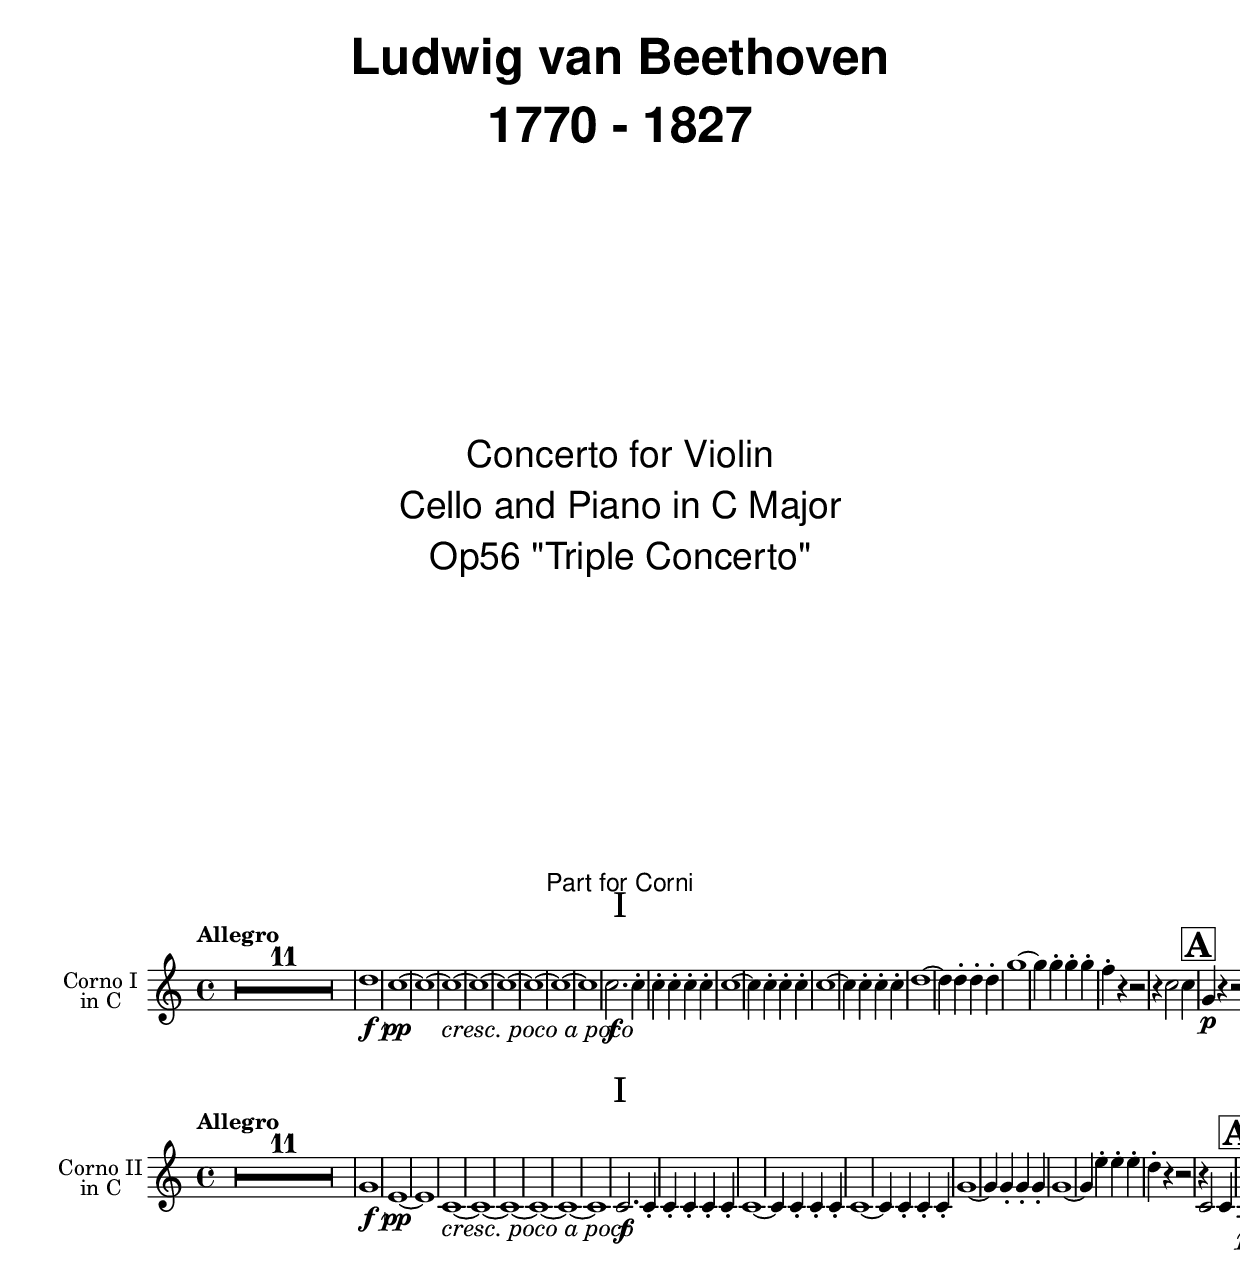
%###############################################################################
%#                                 H E A D E R                                 #
%###############################################################################
%
%  Composer           : Ludwig van Beethoven(1770 - 1827)
%  work               : Concerto for Violin Cello and Piano in C Major Op56
%                       "Triple Concerto"
%  Source             : Breitkopf und Härtel, n.d.[1862]. Plate B.70.
%  Type of score      : Score for Corni
%  Typesetter         : Sébastien MANEN
%  date of initiation : Monday 04 May 2020, 21:05
%
%###############################################################################
%#                          I N C L U D E   F I L E S                          #
%###############################################################################
\include "./00-Common/TripleConcerto_Header.ily"
\include "./00-Common/TripleConcerto_PaperParts.ily"
%  work        : Concerto for Violin Cello and Piano in C Major Op56 "Triple
%                Concerto"
%  typesetter  : Sébastien MANEN
%  date        : Monday 04 May 2020, 21:05
%###############################################################################
%#                 T I M E   A N D   T E M P O   S E C T I O N                 #
%###############################################################################
timeMvtI = {
	\time 4/4
	\tempo "Allegro"
}
timeMvtII = {
	\time 3/8
	\tempo "Largo"
}
timeMvtIII = {
	\time 3/4
	\tempo "Rondo alla Polacca."
}

%  work        : Concerto for Violin Cello and Piano in C Major Op56 "Triple
%                Concerto"
%  typesetter  : Sébastien MANEN
%  date        : Monday 04 May 2020, 21:05
generalOptions = {
	\version "2.20.0"
	\set Score.alternativeNumberingStyle = #'numbers
	\set Score.doubleRepeatType = #":|.|:"
	\set Score.markFormatter = #format-mark-box-alphabet
	\override Score.RehearsalMark #'font-size = #4
	\compressFullBarRests
}
partOptions = {
	\override Score.BarNumber #'font-size = #0.1
	\set Score.quotedCueEventTypes = #'(note-event rest-event tie-event
		beam-event tuplet-span-event dynamic-event articulation-event
		dynamic-event slur-event text-script-event trill-span-event
		phrasing-slur-event beam-forbid-event tremolo-event crescendo-event 
		decrescendo-event )
	\set Voice.restNumberThreshold = #0
}
#(set-global-staff-size 19)
\layout {
	#(layout-set-staff-size 19)
	\override TupletBracket #'bracket-visibility = ##f
	\override Hairpin.to-barline = ##f
}
layoutCueVoice = \with {
	fontSize = #-3
	\override Stem.length-fraction = #0.9
	\override TupletBracket #'bracket-visibility = ##f
	%\override Font.font-size = #+5
}

%  work        : Concerto for Violin Cello and Piano in C Major Op56 "Triple
%                Concerto"
%  typesetter  : Sébastien MANEN
%  date        : Monday 04 May 2020, 21:05
%###############################################################################
%#                    V O I C E   N A M E   :   F L A U T O                    #
%###############################################################################
nameFloteMvtI = {
	\set Staff.instrumentName = "Flote"
	\set Staff.shortInstrumentName = "Fl"
	\set Staff.midiInstrument = #"flute"
}
nameFloteMvtIII = {
	\set Staff.instrumentName = "Flote"
	\set Staff.shortInstrumentName = "Fl"
	\set Staff.midiInstrument = #"flute"
}
%###############################################################################
%#                      V O I C E   N A M E   :   O B O I                      #
%###############################################################################
nameOboeIMvtI = {
	\set Staff.instrumentName = "Oboe I"
	\set Staff.shortInstrumentName = "Ob I"
	\set Staff.midiInstrument = #"oboe"
}
nameOboeIMvtIII = {
	\set Staff.instrumentName = "Oboe I"
	\set Staff.shortInstrumentName = "Ob I"
	\set Staff.midiInstrument = #"oboe"
}
nameOboeIIMvtI = {
	\set Staff.instrumentName = "Oboe II"
	\set Staff.shortInstrumentName = "Ob II"
	\set Staff.midiInstrument = #"oboe"
}
nameOboeIIMvtIII = {
	\set Staff.instrumentName = "Oboe II"
	\set Staff.shortInstrumentName = "Ob II"
	\set Staff.midiInstrument = #"oboe"
}
%###############################################################################
%#                V O I C E   N A M E   :   C L A R I N E T T I                #
%###############################################################################
nameClarinetIMvtI = {
	\set Staff.instrumentName = \markup {
		\center-column {
			\lower #1 "Clarinetto I" "in C"
		}
	}
	\set Staff.shortInstrumentName = \markup {
		\center-column {
			\lower #1 "Cl I" "in C"
		}
	}
	\set Staff.midiInstrument = #"clarinet"
}
nameClarinetIMvtII = {
	\set Staff.instrumentName = \markup {
		\center-column {
			\lower #1 "Clarinetto I" "in B"
		}
	}
	\set Staff.shortInstrumentName = \markup {
		\center-column {
			\lower #1 "Cl I" "in B"
		}
	}
	\set Staff.midiInstrument = #"clarinet"
}
nameClarinetIMvtIII = {
	\set Staff.instrumentName = \markup {
		\center-column {
			\lower #1 "Clarinetto I" "in C"
		}
	}
	\set Staff.shortInstrumentName = \markup {
		\center-column {
			\lower #1 "Cl I" "in C"
		}
	}
	\set Staff.midiInstrument = #"clarinet"
}
nameClarinetIIMvtI = {
	\set Staff.instrumentName = \markup {
		\center-column {
			\lower #1 "Clarinetto II" "in C"
		}
	}
	\set Staff.shortInstrumentName = \markup {
		\center-column {
			\lower #1 "Cl II" "in C"
		}
	}
	\set Staff.midiInstrument = #"clarinet"
}
nameClarinetIIMvtII = {
	\set Staff.instrumentName = \markup {
		\center-column {
			\lower #1 "Clarinetto II" "in B"
		}
	}
	\set Staff.shortInstrumentName = \markup {
		\center-column {
			\lower #1 "Cl II" "in B"
		}
	}
	\set Staff.midiInstrument = #"clarinet"
}
nameClarinetIIMvtIII = {
	\set Staff.instrumentName = \markup {
		\center-column {
			\lower #1 "Clarinetto II" "in C"
		}
	}
	\set Staff.shortInstrumentName = \markup {
		\center-column {
			\lower #1 "Cl II" "in C"
		}
	}
	\set Staff.midiInstrument = #"clarinet"
}
%###############################################################################
%#                   V O I C E   N A M E   :   F A G O T T I                   #
%###############################################################################
nameFagottoIMvtI = {
	\set Staff.instrumentName = "Fagotto I"
	\set Staff.shortInstrumentName = "Fag I"
	\set Staff.midiInstrument = #"bassoon"
}
nameFagottoIMvtII = {
	\set Staff.instrumentName = "Fagotto I"
	\set Staff.shortInstrumentName = "Fag I"
	\set Staff.midiInstrument = #"bassoon"
}
nameFagottoIMvtIII = {
	\set Staff.instrumentName = "Fagotto I"
	\set Staff.shortInstrumentName = "Fag I"
	\set Staff.midiInstrument = #"bassoon"
}
nameFagottoIIMvtI = {
	\set Staff.instrumentName = "Fagotto II"
	\set Staff.shortInstrumentName = "Fag II"
	\set Staff.midiInstrument = #"bassoon"
}
nameFagottoIIMvtII = {
	\set Staff.instrumentName = "Fagotto II"
	\set Staff.shortInstrumentName = "Fag II"
	\set Staff.midiInstrument = #"bassoon"
}
nameFagottoIIMvtIII = {
	\set Staff.instrumentName = "Fagotto II"
	\set Staff.shortInstrumentName = "Fag II"
	\set Staff.midiInstrument = #"bassoon"
}
%###############################################################################
%#                     V O I C E   N A M E   :   C O R N I                     #
%###############################################################################
nameCornoIMvtI = {
	\set Staff.instrumentName = \markup {
		\center-column {
			\lower #1 "Corno I" "in C"
		}
	}
	\set Staff.shortInstrumentName = \markup {
		\center-column {
			\lower #1 "Cor I" "in C"
		}
	}
	\set Staff.midiInstrument = #"french horn"
}
nameCornoIMvtII = {
	\set Staff.instrumentName = \markup {
		\center-column {
			\lower #1 "Corno I" "in E"
		}
	}
	\set Staff.shortInstrumentName = \markup {
		\center-column {
			\lower #1 "Cor I" "in E"
		}
	}
	\set Staff.midiInstrument = #"french horn"
}
nameCornoIMvtIII = {
	\set Staff.instrumentName = \markup {
		\center-column {
			\lower #1 "Corno I" "in C"
		}
	}
	\set Staff.shortInstrumentName = \markup {
		\center-column {
			\lower #1 "Cor I" "in C"
		}
	}
	\set Staff.midiInstrument = #"french horn"
}
nameCornoIIMvtI = {
	\set Staff.instrumentName = \markup {
		\center-column {
			\lower #1 "Corno II" "in C"
		}
	}
	\set Staff.shortInstrumentName = \markup {
		\center-column {
			\lower #1 "Cor II" "in C"
		}
	}
	\set Staff.midiInstrument = #"french horn"
}
nameCornoIIMvtII = {
	\set Staff.instrumentName = \markup {
		\center-column {
			\lower #1 "Corno II" "in E"
		}
	}
	\set Staff.shortInstrumentName = \markup {
		\center-column {
			\lower #1 "Cor II" "in E"
		}
	}
	\set Staff.midiInstrument = #"french horn"
}
nameCornoIIMvtIII = {
	\set Staff.instrumentName = \markup {
		\center-column {
			\lower #1 "Corno II" "in C"
		}
	}
	\set Staff.shortInstrumentName = \markup {
		\center-column {
			\lower #1 "Cor II" "in C"
		}
	}
	\set Staff.midiInstrument = #"french horn"
}
%###############################################################################
%#                    V O I C E   N A M E   :   T R O M B E                    #
%###############################################################################
nameTrombeIMvtI = {
	\set Staff.instrumentName = \markup {
		\center-column {
			\lower #1 "Trombe I" "in C"
		}
	}
	\set Staff.shortInstrumentName = \markup {
		\center-column {
			\lower #1 "Trb I" "in C"
		}
	}
	\set Staff.midiInstrument = #"trumpet"
}
nameTrombeIMvtIII = {
	\set Staff.instrumentName = \markup {
		\center-column {
			\lower #1 "Trombe I" "in C"
		}
	}
	\set Staff.shortInstrumentName = \markup {
		\center-column {
			\lower #1 "Trb I" "in C"
		}
	}
	\set Staff.midiInstrument = #"trumpet"
}
nameTrombeIIMvtI = {
	\set Staff.instrumentName = \markup {
		\center-column {
			\lower #1 "Trombe II" "in C"
		}
	}
	\set Staff.shortInstrumentName = \markup {
		\center-column {
			\lower #1 "Trb II" "in C"
		}
	}
	\set Staff.midiInstrument = #"trumpet"
}
nameTrombeIIMvtIII = {
	\set Staff.instrumentName = \markup {
		\center-column {
			\lower #1 "Trombe II" "in C"
		}
	}
	\set Staff.shortInstrumentName = \markup {
		\center-column {
			\lower #1 "Trb II" "in C"
		}
	}
	\set Staff.midiInstrument = #"trumpet"
}
%###############################################################################
%#                   V O I C E   N A M E   :   T I M P A N I                   #
%###############################################################################
nameTimpaniMvtI = {
	\set Staff.instrumentName = \markup {
		\center-column {
			\lower #1 "Timpani" "in C G"
		}
	}
	\set Staff.shortInstrumentName = "Timp."
	\set Staff.midiInstrument = #"timpani"
}
nameTimpaniMvtIII = {
	\set Staff.instrumentName = \markup {
		\center-column {
			\lower #1 "Timpani" "in C G"
		}
	}
	\set Staff.shortInstrumentName = "Timp."
	\set Staff.midiInstrument = #"timpani"
}
%###############################################################################
%#                   V O I C E   N A M E   :   S O L O V L N                   #
%###############################################################################
nameSoloViolinMvtI = {
	\set Staff.instrumentName = "Solo Violin"
	\set Staff.shortInstrumentName = \markup {
		\center-column {
			\lower #1 "Solo-" "Vln"
		}
	}
	\set Staff.midiInstrument = #"violin"
}
nameSoloViolinMvtII = {
	\set Staff.instrumentName = "Solo Violin"
	\set Staff.shortInstrumentName = \markup {
		\center-column {
			\lower #1 "Solo-" "Vln"
		}
	}
	\set Staff.midiInstrument = #"violin"
}
nameSoloViolinMvtIII = {
	\set Staff.instrumentName = "Solo Violin"
	\set Staff.shortInstrumentName = \markup {
		\center-column {
			\lower #1 "Solo-" "Vln"
		}
	}
	\set Staff.midiInstrument = #"violin"
}
%###############################################################################
%#                   V O I C E   N A M E   :   S O L O V L C                   #
%###############################################################################
nameSoloCelloMvtI = {
	\set Staff.instrumentName = \markup {
		\center-column {
			\lower #1 "Solo" "Violoncello"
		}
	}
	\set Staff.shortInstrumentName = \markup {
		\center-column {
			\lower #1 "Solo-" "Vlc"
		}
	}
	\set Staff.midiInstrument = #"cello"
}
nameSoloCelloMvtII = {
	\set Staff.instrumentName = \markup {
		\center-column {
			\lower #1 "Solo" "Violoncello"
		}
	}
	\set Staff.shortInstrumentName = \markup {
		\center-column {
			\lower #1 "Solo-" "Vlc"
		}
	}
	\set Staff.midiInstrument = #"cello"
}
nameSoloCelloMvtIII = {
	\set Staff.instrumentName = \markup {
		\center-column {
			\lower #1 "Solo" "Violoncello"
		}
	}
	\set Staff.shortInstrumentName = \markup {
		\center-column {
			\lower #1 "Solo-" "Vlc"
		}
	}
	\set Staff.midiInstrument = #"cello"
}
%###############################################################################
%#                     V O I C E   N A M E   :   P I A N O                     #
%###############################################################################
namePianoUpMvtI = {
	\set Staff.instrumentName = ""
	\set Staff.shortInstrumentName = ""
	\set Staff.midiInstrument = #"piano"
}
namePianoUpMvtII = {
	\set Staff.instrumentName = ""
	\set Staff.shortInstrumentName = ""
	\set Staff.midiInstrument = #"piano"
}
namePianoUpMvtIII = {
	\set Staff.instrumentName = ""
	\set Staff.shortInstrumentName = ""
	\set Staff.midiInstrument = #"piano"
}
namePianoDownMvtI = {
	\set Staff.instrumentName = ""
	\set Staff.shortInstrumentName = ""
	\set Staff.midiInstrument = #"piano"
}
namePianoDownMvtII = {
	\set Staff.instrumentName = ""
	\set Staff.shortInstrumentName = ""
	\set Staff.midiInstrument = #"piano"
}
namePianoDownMvtIII = {
	\set Staff.instrumentName = ""
	\set Staff.shortInstrumentName = ""
	\set Staff.midiInstrument = #"piano"
}
%###############################################################################
%#                   V O I C E   N A M E   :   V I O L I N I                   #
%###############################################################################
nameViolinIMvtI = {
	\set Staff.instrumentName = "Violino I"
	\set Staff.shortInstrumentName = "Vln I"
	\set Staff.midiInstrument = #"violin"
}
nameViolinIMvtII = {
	\set Staff.instrumentName = "Violino I"
	\set Staff.shortInstrumentName = "Vln I"
	\set Staff.midiInstrument = #"violin"
}
nameViolinIMvtIII = {
	\set Staff.instrumentName = "Violino I"
	\set Staff.shortInstrumentName = "Vln I"
	\set Staff.midiInstrument = #"violin"
}
%###############################################################################
%#                  V O I C E   N A M E   :   V I O L I N I I                  #
%###############################################################################
nameViolinIIMvtI = {
	\set Staff.instrumentName = "Violino II"
	\set Staff.shortInstrumentName = "Vln II"
	\set Staff.midiInstrument = #"violin"
}
nameViolinIIMvtII = {
	\set Staff.instrumentName = "Violino II"
	\set Staff.shortInstrumentName = "Vln II"
	\set Staff.midiInstrument = #"violin"
}
nameViolinIIMvtIII = {
	\set Staff.instrumentName = "Violino II"
	\set Staff.shortInstrumentName = "Vln II"
	\set Staff.midiInstrument = #"violin"
}
%###############################################################################
%#                  V O I C E   N A M E   :   B R A T S C H E                  #
%###############################################################################
nameViolaMvtI = {
	\set Staff.instrumentName = "Viola"
	\set Staff.shortInstrumentName = "Vla"
	\set Staff.midiInstrument = #"viola"
}
nameViolaMvtII = {
	\set Staff.instrumentName = "Viola"
	\set Staff.shortInstrumentName = "Vla"
	\set Staff.midiInstrument = #"viola"
}
nameViolaMvtIII = {
	\set Staff.instrumentName = "Viola"
	\set Staff.shortInstrumentName = "Vla"
	\set Staff.midiInstrument = #"viola"
}
%###############################################################################
%#                     V O I C E   N A M E   :   B A S S I                     #
%###############################################################################
nameVioloncellMvtI = {
	\set Staff.instrumentName = "Cello"
	\set Staff.shortInstrumentName = "Vcl"
	\set Staff.midiInstrument = #"cello"
}
nameVioloncellMvtII = {
	\set Staff.instrumentName = "Cello"
	\set Staff.shortInstrumentName = "Vcl"
	\set Staff.midiInstrument = #"cello"
}
nameVioloncellMvtIII = {
	\set Staff.instrumentName = "Cello"
	\set Staff.shortInstrumentName = "Vcl"
	\set Staff.midiInstrument = #"cello"
}
nameBassoMvtI = {
	\set Staff.instrumentName = "Basso"
	\set Staff.shortInstrumentName = "Kb"
	\set Staff.midiInstrument = #"contrabass"
}
nameBassoMvtII = {
	\set Staff.instrumentName = "Basso"
	\set Staff.shortInstrumentName = "Kb"
	\set Staff.midiInstrument = #"contrabass"
}
nameBassoMvtIII = {
	\set Staff.instrumentName = "Basso"
	\set Staff.shortInstrumentName = "Kb"
	\set Staff.midiInstrument = #"contrabass"
}

%  work        : Concerto for Violin Cello and Piano in C Major Op56 "Triple
%                Concerto"
%  typesetter  : Sébastien MANEN
%  date        : Monday 04 May 2020, 21:05
%###############################################################################
%#                      S H O R T C U T S   S E C T I O N                      #
%###############################################################################

piuallegro=^\markup {Più Allegro}
crescmarkup=^\markup {\italic cresc.}
semprep = \markup { \italic sempre \dynamic p}
semprepp = \markup { \italic sempre \dynamic pp}
pcresc = \markup { \dynamic p \italic cresc.}
dimmarkup=^\markup {\italic dim.}
fcresc = \markup { \dynamic f \italic cresc.}
dolce=^\markup {\italic {dolce}}
sempreppD = #(make-dynamic-script (markup #:normal-text #:italic "sempre" #:dynamic "pp"))
semprestaccato=^\markup {\italic {sempre staccato}}
cantabile=^\markup {\italic cantabile}
pdim = \markup { \dynamic p \italic dim.}
fmarcato = \markup { \dynamic f \italic marcato}
sharp =^\markup {\tiny \sharp} 
espressivo=^\markup {\italic {espressivo}}
plegato=^\markup {\dynamic p \italic {legato}}
piuf=^\markup {\italic {più} \dynamic f}
decresc=^\markup {\italic decresc.}
dimin=^\markup {\italic dimin.}
legato=^\markup {\italic legato}
flat=^\markup { \tiny \flat}
pdolce = \markup { \dynamic p \italic dolce}
sempreff = \markup {\italic sempre \dynamic ff }


crescText = #(define-music-function
	(cresctext)
	(markup?)
	#{
		\once \set crescendoText = \markup {\italic { #cresctext } }
		\once \set crescendoSpanner = #'text
	#}
)
dimText = #(define-music-function
	(cresctext)
	(markup?)
	#{
		\once \set decrescendoText = \markup {\italic { #cresctext } }
		\once \set decrescendoSpanner = #'text
	#}
)

%arco=^\markup {\italic arco}
%benmarc=^\markup {\italic {ben marc.}}
%benmarccresc = ^\markup {\italic {ben marc. cresc.}}
%crescmolto=^\markup {\italic {cresc. molto}}
%div=^\markup {div.}
%espress=^\markup {\italic {espress.}}
%espr=^\markup {\italic {espr.}}
%express=^\markup {\italic {express.}}
%ffsempre = \markup {\dynamic ff \italic sempre}
%flat=^\markup { \tiny \flat}
%gp = ^\markup {G.P.}
%intempo=^\markup {\italic {in tempo}}
%legg=^\markup {\italic legg.}
%marc = ^\markup {\italic marc.}
%marcecrescmolto=^\markup {\italic {marc. e cresc. molto}}
%moltocrescmark=^\markup {\italic {molto cresc.}}
%moltoleggieroedolce=^\markup { \italic {molto leggiero e dolce}}
%pizz=^\markup {\italic pizz.}
%pocorit=^\markup {\italic {poco rit.}}
%solo=^\markup {Solo}
%tutti=^\markup {Tutti}
%one=^\markup {\tiny \number 1}
%two=^\markup {\tiny \number 2}
%three=^\markup {\tiny \number 3}
%four=^\markup {\tiny \number 4}
%five=^\markup {\tiny \number 5}
%six=^\markup {\tiny \number 6}
%seven=^\markup {\tiny \number 7}
%eight=^\markup {\tiny \number 8}
%nine=^\markup {\tiny \number 9}
%ten=^\markup {\tiny \number 10}
%eleven=^\markup {\tiny \number 11}
%atempo=^\markup {\italic {a tempo}}


%esprM = ^\markup {\musicglyph #"scripts.espr"}
%pespr = ^\markup {\dynamic p \musicglyph #"scripts.espr"}
%ppespr = ^\markup {\dynamic pp \musicglyph #"scripts.espr"}


%fdim = \markup {\dynamic f \italic dim.}
%fespress = \markup {\dynamic f \italic espress.}
%moltop = ^\markup {\italic molto \dynamic p}
%pdolcesempre = \markup { \dynamic p \italic {dolce sempre}}
%pf = \markup { \concat { \dynamic p \dynamic f } }
%pocof = \markup { \italic poco \dynamic f}
%pocofmadolce = \markup { \italic poco \dynamic f \italic {ma dolce}}
%ppdim = \markup { \dynamic pp \italic dim.}
%psempre = \markup {\dynamic p \italic sempre }
%fbenmarc = \markup { \dynamic f \italic {ben marc.}}
%fespr = \markup { \dynamic f \italic espr.}
%ffmarc = \markup { \dynamic ff \italic {marc.}}
%fmarc = \markup { \dynamic f \italic marc.}
%fsemprepiu = \markup { \dynamic f \italic {sempre più}}
%mfcresc = \markup { \dynamic mf \italic cresc.}
%mfdim = \markup {\dynamic mf \italic dim.}
%pcresc = \markup { \dynamic p \italic cresc.}
%pcrescmolto = \markup { \dynamic p \italic {cresc. molto}}
%pdim = \markup { \dynamic p \italic dim.}
%pdolce = \markup { \dynamic p \italic dolce}
%piuf=^\markup {\italic {più} \dynamic f}
%piup=^\markup {\italic {più} \dynamic p}
%plegg = \markup { \dynamic p \italic legg.}
%pmamarc = \markup { \dynamic p \italic {ma marc.}}
%pmarc = \markup { \dynamic p \italic marc.}
%pmarccresc = \markup { \dynamic p \italic { marc. cresc.}}
%sempref = \markup { \italic sempre \dynamic f}
%ppdolce = \markup { \dynamic pp \italic dolce }
%unis=^\markup {unis.}
%ppsempre = \markup { \dynamic pp \italic {sempre}}

%crescD = #(make-dynamic-script (markup #:normal-text #:italic "cresc."))
%dimD = #(make-dynamic-script (markup #:normal-text #:italic "dim."))
%fbenmarcD = #(make-dynamic-script (markup #:dynamic "f" #:normal-text #:italic "ben marc."))
%fesprD = #(make-dynamic-script (markup #:dynamic "f" #:normal-text #:italic "espr."))
%ffmarcD = #(make-dynamic-script (markup #:dynamic "ff" #:normal-text #:italic "marc."))
%fmarcD = #(make-dynamic-script (markup #:dynamic "f" #:normal-text #:italic "marc."))
%fdimD = #(make-dynamic-script (markup #:dynamic "f" #:normal-text #:italic "dim."))
%fsemprepiuD = #(make-dynamic-script (markup #:dynamic "f" #:normal-text #:italic "sempre più"))
%mfcrescD = #(make-dynamic-script (markup #:dynamic "mf" #:normal-text #:italic "cresc."))
%mfdimD = #(make-dynamic-script (markup #:dynamic "mf" #:normal-text #:italic "dim."))
%pcrescD = #(make-dynamic-script (markup #:dynamic "p" #:normal-text #:italic "cresc."))
%pcrescmoltoD = #(make-dynamic-script (markup #:dynamic "p" #:normal-text #:italic "cresc. molto"))
%pdimD = #(make-dynamic-script (markup #:dynamic "p" #:normal-text #:italic "dim."))
%ppdimD = #(make-dynamic-script (markup #:dynamic "pp" #:normal-text #:italic "dim."))
%pdolceD = #(make-dynamic-script (markup #:dynamic "p" #:normal-text #:italic "dolce"))
%piufD = #(make-dynamic-script (markup #:normal-text #:italic "più" #:dynamic "f"))
%piupD = #(make-dynamic-script (markup #:normal-text #:italic "più" #:dynamic "p"))
%pleggD = #(make-dynamic-script (markup #:dynamic "p" #:normal-text #:italic "legg."))
%pmamarcD = #(make-dynamic-script (markup #:dynamic "p" #:normal-text #:italic "ma marc."))
%pmarcD = #(make-dynamic-script (markup #:dynamic "p" #:normal-text #:italic "marc."))
%semprefD = #(make-dynamic-script (markup #:normal-text #:italic "sempre" #:dynamic "f"))
%pocofD = #(make-dynamic-script (markup #:normal-text #:italic "poco" #:dynamic "f"))
%ppsempreD = #(make-dynamic-script (markup #:dynamic "pp" #:normal-text #:italic "sempre"))

%fpp = #(make-dynamic-script "fpp")
%rf = #(make-dynamic-script "rf")
%pfD = #(make-dynamic-script "pf")


%  work        : Concerto for Violin Cello and Piano in C Major Op56 "Triple
%                Concerto"
%  typesetter  : Sébastien MANEN
%  date        : Monday 04 May 2020, 21:05
%###############################################################################
%#                      P A R T   S C O R E   F O R M A T                      #
%###############################################################################
formatCornoIMvtI = {
	\override Score.NonMusicalPaperColumn.line-break-permission = ##f
	\override Score.NonMusicalPaperColumn.page-break-permission = ##f
}
formatCornoIMvtII = {
	\override Score.NonMusicalPaperColumn.line-break-permission = ##f
	\override Score.NonMusicalPaperColumn.page-break-permission = ##f
}
formatCornoIMvtIII = {
	\override Score.NonMusicalPaperColumn.line-break-permission = ##f
	\override Score.NonMusicalPaperColumn.page-break-permission = ##f
}
formatCornoIIMvtI = {
	\override Score.NonMusicalPaperColumn.line-break-permission = ##f
	\override Score.NonMusicalPaperColumn.page-break-permission = ##f
}
formatCornoIIMvtII = {
	\override Score.NonMusicalPaperColumn.line-break-permission = ##f
	\override Score.NonMusicalPaperColumn.page-break-permission = ##f
}
formatCornoIIMvtIII = {
	\override Score.NonMusicalPaperColumn.line-break-permission = ##f
	\override Score.NonMusicalPaperColumn.page-break-permission = ##f
}

%  work        : Concerto for Violin Cello and Piano in C Major Op56 "Triple
%                Concerto"
%  typesetter  : Sébastien MANEN
%  date        : Monday 04 May 2020, 21:05
%###############################################################################
%#                   C U E   V O I C E   F O R   F L A U T O                   #
%###############################################################################
cueVoiceFloteMvtI = \relative c {
	
}
cueVoiceFloteMvtIII = \relative c {
	
}
%###############################################################################
%#                     C U E   V O I C E   F O R   O B O I                     #
%###############################################################################
cueVoiceOboeIMvtI = \relative c {
	
}
cueVoiceOboeIMvtIII = \relative c {
	
}
cueVoiceOboeIIMvtI = \relative c {
	
}
cueVoiceOboeIIMvtIII = \relative c {
	
}
%###############################################################################
%#               C U E   V O I C E   F O R   C L A R I N E T T I               #
%###############################################################################
cueVoiceClarinetIMvtI = \relative c {
	
}
cueVoiceClarinetIMvtII = \relative c {
	
}
cueVoiceClarinetIMvtIII = \relative c {
	
}
cueVoiceClarinetIIMvtI = \relative c {
	
}
cueVoiceClarinetIIMvtII = \relative c {
	
}
cueVoiceClarinetIIMvtIII = \relative c {
	
}
%###############################################################################
%#                  C U E   V O I C E   F O R   F A G O T T I                  #
%###############################################################################
cueVoiceFagottoIMvtI = \relative c {
	
}
cueVoiceFagottoIMvtII = \relative c {
	
}
cueVoiceFagottoIMvtIII = \relative c {
	
}
cueVoiceFagottoIIMvtI = \relative c {
	
}
cueVoiceFagottoIIMvtII = \relative c {
	
}
cueVoiceFagottoIIMvtIII = \relative c {
	
}
%###############################################################################
%#                    C U E   V O I C E   F O R   C O R N I                    #
%###############################################################################
cueVoiceCornoIMvtI = \relative c {
	
}
cueVoiceCornoIMvtII = \relative c {
	
}
cueVoiceCornoIMvtIII = \relative c {
	
}
cueVoiceCornoIIMvtI = \relative c {
	
}
cueVoiceCornoIIMvtII = \relative c {
	
}
cueVoiceCornoIIMvtIII = \relative c {
	
}
%###############################################################################
%#                   C U E   V O I C E   F O R   T R O M B E                   #
%###############################################################################
cueVoiceTrombeIMvtI = \relative c {
	
}
cueVoiceTrombeIMvtIII = \relative c {
	
}
cueVoiceTrombeIIMvtI = \relative c {
	
}
cueVoiceTrombeIIMvtIII = \relative c {
	
}
%###############################################################################
%#                  C U E   V O I C E   F O R   T I M P A N I                  #
%###############################################################################
cueVoiceTimpaniMvtI = \relative c {
	
}
cueVoiceTimpaniMvtIII = \relative c {
	
}
%###############################################################################
%#                  C U E   V O I C E   F O R   S O L O V L N                  #
%###############################################################################
cueVoiceSoloViolinMvtI = \relative c {
	
}
cueVoiceSoloViolinMvtII = \relative c {
	
}
cueVoiceSoloViolinMvtIII = \relative c {
	
}
%###############################################################################
%#                  C U E   V O I C E   F O R   S O L O V L C                  #
%###############################################################################
cueVoiceSoloCelloMvtI = \relative c {
	
}
cueVoiceSoloCelloMvtII = \relative c {
	
}
cueVoiceSoloCelloMvtIII = \relative c {
	
}
%###############################################################################
%#                    C U E   V O I C E   F O R   P I A N O                    #
%###############################################################################
cueVoicePianoUpMvtI = \relative c {
	
}
cueVoicePianoUpMvtII = \relative c {
	
}
cueVoicePianoUpMvtIII = \relative c {
	
}
cueVoicePianoDownMvtI = \relative c {
	
}
cueVoicePianoDownMvtII = \relative c {
	
}
cueVoicePianoDownMvtIII = \relative c {
	
}
%###############################################################################
%#                  C U E   V O I C E   F O R   V I O L I N I                  #
%###############################################################################
cueVoiceViolinIMvtI = \relative c {
	
}
cueVoiceViolinIMvtII = \relative c {
	
}
cueVoiceViolinIMvtIII = \relative c {
	
}
%###############################################################################
%#                 C U E   V O I C E   F O R   V I O L I N I I                 #
%###############################################################################
cueVoiceViolinIIMvtI = \relative c {
	
}
cueVoiceViolinIIMvtII = \relative c {
	
}
cueVoiceViolinIIMvtIII = \relative c {
	
}
%###############################################################################
%#                 C U E   V O I C E   F O R   B R A T S C H E                 #
%###############################################################################
cueVoiceViolaMvtI = \relative c {
	
}
cueVoiceViolaMvtII = \relative c {
	
}
cueVoiceViolaMvtIII = \relative c {
	
}
%###############################################################################
%#                    C U E   V O I C E   F O R   B A S S I                    #
%###############################################################################
cueVoiceVioloncellMvtI = \relative c {
	
}
cueVoiceVioloncellMvtII = \relative c {
	
}
cueVoiceVioloncellMvtIII = \relative c {
	
}
cueVoiceBassoMvtI = \relative c {
	
}
cueVoiceBassoMvtII = \relative c {
	
}
cueVoiceBassoMvtIII = \relative c {
	
}

%  work        : Concerto for Violin Cello and Piano in C Major Op56 "Triple
%                Concerto"
%  typesetter  : Sébastien MANEN
%  date        : Monday 04 May 2020, 21:05
%###############################################################################
%#                          M U S I C   S E C T I O N                          #
%###############################################################################
musicCornoIMvtI = \relative c'' {
	\clef treble
	\key c \major
%	\transposition a
% Bars 1 to 5
	R1*11
% Bars 6 to 10
	
% Bars 11 to 15
	
	d1\f\>
	c~\pp
	c~
	\crescText "cresc. poco a poco" c~\<
% Bars 16 to 20
	c~
	c~
	c~
	c~
	c
% Bars 21 to 25
	c2.\f c4-.
	c-. c-. c-. c-.
	c1~
	c4 c-. c-. c-. 
	c1~
% Bars 26 to 30
	c4 c-. c-. c-. 
	d1~
	d4 d-. d-. d-.
	g1~
	g4 g-. g-. g-.
% Bars 31 to 35
	f-. r r2
	r4 c2 c4 \mark \default
	g\p r r2
	r2 r4 e'\p~
	e e2 g4~
% Bars 36 to 40
	g r r2
	R1*3
	
	
	r4 g_\crescmarkup( f d)
% Bars 41 to 45
	c2\p(~ c8.[ e16 g8. e16])
	c2. r4
	R1*6
% Bars 46 to 50
	
	
	
	c1\sf\>~
	c2\pp g~
% Bars 51 to 55
	g c
	g4 r r2
	R1*5
% Bars 56 to 60
	
	
	c1_\fcresc 
	c2\ff c
	c4 c c c
% Bars 61 to 65
	g r r d'
	d r r d
	d r r8. d16[-. d8.-. d16]-. 
	d4 r r8. d16[-. d8.-. d16]-.
	d4 r8. d16-. d4-. r8. d16-.
% Bars 66 to 70
	d4-. r8. d16-. d4-. r8. d16-.
	d4-. d-. d-. d-.
	d-. d-. d-. d-.
	d-. r r2
	R1*3
% Bars 71 to 75
	
	
	g1\ff(
	e) \mark \default
	c4 r r2
% Bars 76 to 80
	R1*9
% Bars 81 to 85
	
	
	
	
	g4\p r r2
% Bars 86 to 90
	r4 g8\p r g r g r 
	g r r4 r2
	r4 g8 r g r r4
	r4 g8 r g r r4
	g4 g r g
% Bars 91 to 95
	r g r g 
	g r r2
	R1*4
% Bars 96 to 100
	\mark \default
	c1\pp
	d~
	d
	e4 r c2~
% Bars 101 to 105
	c1~
	c4 r r2
	R1*9
% Bars 106 to 110
	
% Bars 111 to 115
	
	r4 g4\p~ g8 c( e g)
	g8.( f16) e2 f8.( d16)
	c2.\ff e4
	g1
% Bars 116 to 120
	d
	c2~ c8 g'-. e-. g-. \mark \default
	c,\p r r4 r2
	R1*13
% Bars 121 to 125
	
% Bars 126 to 130
	
% Bars 131 to 135
	
	e4\f e2( d4)
	c4 r r2
	R1*7
% Bars 136 to 140
	
% Bars 141 to 145
	e1~\fp
	e
	e\fp~
	e~
	e4 r r2
% Bars 146 to 150
	R1*3
	
	\mark \default
	e2\ff e4-. e-.
	e-. e-. e-. e-.
% Bars 151 to 155
	e-. r r2
	R1*12
% Bars 156 to 160
	
% Bars 161 to 165
	
	
	
	e2.\p e4\f~
	e1~
% Bars 166 to 170
	e2~ e8 r r4
	R1*27
% Bars 171 to 175
	
% Bars 176 to 180
	
% Bars 181 to 185
	
% Bars 186 to 190
	
% Bars 191 to 195
	
	
	\mark \default
	r8. e16-.\p e8-. r r8. e16-. e8-. r
	r8. e16-. e8.-. e16-. e4-. r
% Bars 196 to 200
	r8. e16-. e4-. r8. e16-. e4-.
	r8. e16-. e8.-. e16-. e4-. r
	r8. c16-. c8.-. c16-. c4-. r
	R1*26
% Bars 201 to 205
	
% Bars 206 to 210
	
% Bars 211 to 215
	
% Bars 216 to 220
	
% Bars 221 to 225
	
	
	
	\mark \default
	c2.\ff c4
% Bars 226 to 230
	c2. c4
	c c c c
	c2~ c8 c-. c-. c-.
	c4 r r8. f16-.[ f8.-. f16]-. 
	e4 r r8. e16[-. e8.-. e16] 
% Bars 231 to 235
	c4 r c r
	c r c r
	e r e r
	f r e r
	r e e2~ 
% Bars 236 to 240
	e4 e-. e2~
	e8.[ e16-. e8.-. e16]-. e2~
	e8.[ e16-. e8.-. e16]-. e2~
	e8 e4 e e e8~
	e e4 e e e8~
% Bars 241 to 245
	e4 r r2
	R1*14
% Bars 246 to 250
	
% Bars 251 to 255
	
% Bars 256 to 260
	e4\p r r2
	r4 e8 r e r e r
	e4 r r2
	r4 e8 r e r r4
	r e8 r e r r4
% Bars 261 to 265
	r e r e
	r e r e
	e r r2
	R1*13
% Bars 266 to 270
	
% Bars 271 to 275
	
% Bars 276 to 280
	\mark \default
	R1*26
% Bars 281 to 285
	
% Bars 286 to 290
	
% Bars 291 to 295
	
% Bars 296 to 300
	
% Bars 301 to 305
	
	
	g1\pp~
	g~
	g~
% Bars 306 to 310
	g4 c,2 c4
	g1_\semprepp~
	g8 r g r r2
	g1~
	g8 r g r r2
% Bars 311 to 315
	g8 r g r r2
	g8 r g r r2
	g8 r  r4 g8 r r4
	g8 r r4 g8 r r4
	g1~
% Bars 316 to 320
	g~
	g~
	g~
	g~
	g~
% Bars 321 to 325
	g8 r g r g r g r
	g r g r g r g r 
	g\p\cresc r g r g r g r 
	g r g r g r g r \mark \default
	c1\ff~
% Bars 326 to 330
	c4 c8. c16 c4 c
	c1~
	c8.[ c16 c8. c16] c2~
	c8.[ c16 c8. c16] c8.[ f16 f8. f16]
	f4 f f f
% Bars 331 to 335
	d2 e
	c1
	g4 r d' r
	d r r2
	R1
% Bars 336 to 340
	d1\f\>
	c1\pp~
	c
	\crescText "cresc. poco a poco" c\<~
	c~
% Bars 341 to 345
	c~
	c~
	c~
	c
	c2\f~ c8 r r4
% Bars 346 to 350
	R1
	c2\ff~ c8 r r4
	R1
	c2\ff~ c8 r r4
	R1
% Bars 351 to 355
	d2\f~ d8 r r4
	R1 \mark #11
	e2~\f e8 r r4
	R1*4
% Bars 356 to 360
	
	
	c1\f~\>
	c4\p r r2
	R1*10
% Bars 361 to 365
	
% Bars 366 to 370
	
	
	
	
	r4 f2\f c4~
% Bars 371 to 375
	c r r2
	R1*6
% Bars 376 to 380
	
	
	g'1~\fp
	g
	g~\fp
% Bars 381 to 385
	g2. g,4~
	g r r2
	R1*3
	
	\mark \default
% Bars 386 to 390
	g'2\ff g4-. g-.
	g-. g-. g-. g-.
	g-. r r2
	R1
	r4 d8-.\p r r2
% Bars 391 to 395
	r4 d8-. r r2
	R1*10
% Bars 396 to 400
	
% Bars 401 to 405
	
	r8. c16[\f-. c8.-. c16]-. c2~
	c8.[( e16 g8. e16)] c8 r r4
	R1*19
% Bars 406 to 410
	
% Bars 411 to 415
	
% Bars 416 to 420
	
% Bars 421 to 425
	
	
	r8. c16-.\pp c8-. r r8. c16-. c8-. r
	r8. c16-. c8-. r r8. c16[-. c8.-. c16]-. 
	d8.-. d16-. d8-. r r8. d16-. d8-. r
% Bars 426 to 430
	r8. d16-. d8-. r r8. d16[-. d8.-. d16]-. 
	e4 r r8. e16[-. e8.-. e16]-. 
	e4 r r8. e16[-. e8.-. e16]-. 
	f4 r r2
	R1 \mark \default
% Bars 431 to 435
	r4 r8. g16-.\pp g4-. r8. g16-.
	g8.[-. g16-. g8.-. g16]-. g4-. r
	r r8. g16-. g4-. r8. g16-.
	g8.[-. g16-. g8.-. g16]-. g4-. r
	r8. e16[-. e8.-. e16]-. e4-. r
% Bars 436 to 440
	r8. c16[\p-. c8.-. c16]-. c4-. r
	r r8. c16-. c4-. r8. c16-.
	c4-. r r2
	R1*23
% Bars 441 to 445
	
% Bars 446 to 450
	
% Bars 451 to 455
	
% Bars 456 to 460
	
% Bars 461 to 465
	\mark \default
	c4\ff r r2
	g4 r r2
	g4 r r2
	c4 r r2
% Bars 466 to 470
	c4 r r8. c16[-. c8.-. c16]-. 
	c4-. r r8. c16[-. c8.-. c16]-. 
	c4.. c16 c4.. c16
	c8.[-. c16-. c8.-. c16]-. c8.[-. c16-. c8.-. c16]-. 
	g4 r r2
% Bars 471 to 475
	R1*3
	
	
	g'1\pp(
	f
% Bars 476 to 480
	e2) c~
	c1
	g4 r r2
	R1*5
% Bars 481 to 485
	
	
	
	r2 r4 e'8\pp r
	d r r4 r d8 r
% Bars 486 to 490
	e r r4 r8. e16[-. e8.-. e16]-. 
	d8 r r4 r8. d16[-. d8.-. d16]-. 
	e8 r r4 r2
	c8 r r4 r8. c16[-. c8.-. c16]-. 
	c8 r r8. e16 e8 r r8. e16
% Bars 491 to 495
	d8 r r8. d16 d8 r r8. d16 \mark \default
	c8.[\mf c16-. c8.-. c16]-. c8 r r4
	r8. c16[ c8. c16] c8 r r4
	R1*20
% Bars 496 to 500
	
% Bars 501 to 505
	
% Bars 506 to 510
	
% Bars 511 to 515
	
	
	
	\tempo "Più allegro." R1*3
	
% Bars 516 to 520
	
	r2 r8. g16\f[-. c8.-. c16]-. 
	c4-.\ff r r2 \mark \default
	g'4-.\ff r r2
	c,4 r r d8 r 
% Bars 521 to 525
	c8 r d r c r d r
	c4 r r d8 r
	e r d r e r d r
	e4 r r d8 r
	e r d r e r d r
% Bars 526 to 530
	e r d r e r d r 
	e r d r e r d r 
	e4 r d r 
	e r d r
	e r8. c16 c4 r8. c16
% Bar 531
	c4 r r2 \bar "|."
}

%  work        : Concerto for Violin Cello and Piano in C Major Op56 "Triple
%                Concerto"
%  typesetter  : Sébastien MANEN
%  date        : Monday 04 May 2020, 21:05
%###############################################################################
%#                          M U S I C   S E C T I O N                          #
%###############################################################################
musicCornoIIMvtI = \relative c'' {
	\clef treble
	\key c \major
%	\transposition a
% Bars 1 to 5
	R1*11
% Bars 6 to 10
	
% Bars 11 to 15
	
	g1\f\>
	e~\pp
	e
	\crescText "cresc. poco a poco" c~\<
% Bars 16 to 20
	c~
	c~
	c~
	c~
	c
% Bars 21 to 25
	c2.\f c4-.
	c-. c-. c-. c-.
	c1~
	c4 c-. c-. c-. 
	c1~
% Bars 26 to 30
	c4 c-. c-. c-. 
	g'1~
	g4 g-. g-. g-.
	g1~
	g4 e'-. e-. e-.
% Bars 31 to 35
	d-. r r2
	r4 c,2 c4 \mark \default
	g\p r r2
	r2 r4 e'\p~
	e e2 g4~
% Bars 36 to 40
	g r r2
	R1*3
	
	
	r4 g_\crescmarkup( d' g,)
% Bars 41 to 45
	c,2\p(~ c8.[ e16 g8. e16])
	c2. r4
	R1*6
% Bars 46 to 50
	
	
	
	c1\sf\>~
	c2\pp g~
% Bars 51 to 55
	g c
	g4 r r2
	R1*5
% Bars 56 to 60
	
	
	c1_\fcresc 
	c2\ff c
	c4 c c c
% Bars 61 to 65
	g r r d''
	d r r d
	d r r8. d16[-. d8.-. d16]-. 
	d4 r r8. d16[-. d8.-. d16]-.
	d4 r8. d16-. d4-. r8. d16-.
% Bars 66 to 70
	g,4-. r8. d'16-. d4-. r8. d16-.
	d4-. d-. d-. d-.
	d-. d-. d-. d-.
	d-. r r2
	R1*3
% Bars 71 to 75
	
	
	g,1\ff~
	g \mark \default
	e4 r r2
% Bars 76 to 80
	R1*9
% Bars 81 to 85
	
	
	
	
	g,4\p r r2
% Bars 86 to 90
	r4 g8\p r g r g r 
	g r r4 r2
	r4 g8 r g r r4
	r4 g8 r g r r4
	g4 g r g
% Bars 91 to 95
	r g r g 
	g r r2
	R1*4
% Bars 96 to 100
	\mark \default
	e'1\pp
	g~
	g
	c4 r c,2~
% Bars 101 to 105
	c1~
	c4 r r2
	R1*9
% Bars 106 to 110
	
% Bars 111 to 115
	
	r4 g4\p~ g8 c( e e')
	e8.( d16) c2 d8.( g,16)
	e2.\ff c'4
	g1~
% Bars 116 to 120
	g
	e2~ e8 g-. e-. g-. \mark \default
	c,\p r r4 r2
	R1*13
% Bars 121 to 125
	
% Bars 126 to 130
	
% Bars 131 to 135
	
	c'4\f c2( g4)
	c,4 r r2
	R1*7
% Bars 136 to 140
	
% Bars 141 to 145
	e1~\fp
	e
	e\fp~
	e~
	e4 r r2
% Bars 146 to 150
	R1*3
	
	\mark \default
	e2\ff e4-. e-.
	e-. e-. e-. e-.
% Bars 151 to 155
	e-. r r2
	R1*12
% Bars 156 to 160
	
% Bars 161 to 165
	
	
	
	e2.\p e4\f~
	e1~
% Bars 166 to 170
	e2~ e8 r r4
	R1*27
% Bars 171 to 175
	
% Bars 176 to 180
	
% Bars 181 to 185
	
% Bars 186 to 190
	
% Bars 191 to 195
	
	
	\mark \default
	r8. e16-.\p e8-. r r8. e16-. e8-. r
	r8. e16-. e8.-. e16-. e4-. r
% Bars 196 to 200
	r8. e16-. e4-. r8. e16-. e4-.
	r8. e16-. e8.-. e16-. e4-. r
	r8. c16-. c8.-. c16-. c4-. r
	R1*26
% Bars 201 to 205
	
% Bars 206 to 210
	
% Bars 211 to 215
	
% Bars 216 to 220
	
% Bars 221 to 225
	
	
	
	\mark \default
	c2.\ff c4
% Bars 226 to 230
	c2. c4
	c c c c
	c2~ c8 c-. c-. c-.
	c4 r r8. f'16-.[ f8.-. f16]-. 
	e4 r r8. e16[-. e8.-. e16] 
% Bars 231 to 235
	c,4 r c r
	c r c r
	e r e r
	f' r e, r
	r e e2~ 
% Bars 236 to 240
	e4 e-. e2~
	e8.[ e16-. e8.-. e16]-. e2~
	e8.[ e16-. e8.-. e16]-. e2~
	e8 e4 e e e8~
	e e4 e e e8~
% Bars 241 to 245
	e4 r r2
	R1*14
% Bars 246 to 250
	
% Bars 251 to 255
	
% Bars 256 to 260
	e4\p r r2
	r4 e8 r e r e r
	e4 r r2
	r4 e8 r e r r4
	r e8 r e r r4
% Bars 261 to 265
	r e r e
	r e r e
	e r r2
	R1*13
% Bars 266 to 270
	
% Bars 271 to 275
	
% Bars 276 to 280
	\mark \default
	R1*26
% Bars 281 to 285
	
% Bars 286 to 290
	
% Bars 291 to 295
	
% Bars 296 to 300
	
% Bars 301 to 305
	
	
	g1\pp~
	g~
	g~
% Bars 306 to 310
	g4 c,2 c4
	g1_\semprepp~
	g8 r g r r2
	g1~
	g8 r g r r2
% Bars 311 to 315
	g8 r g r r2
	g8 r g r r2
	g8 r  r4 g8 r r4
	g8 r r4 g8 r r4
	g1~
% Bars 316 to 320
	g~
	g~
	g~
	g~
	g~
% Bars 321 to 325
	g8 r g r g r g r
	g r g r g r g r 
	g\p\cresc r g r g r g r 
	g r g r g r g r \mark \default
	c1\ff~
% Bars 326 to 330
	c4 c8. c16 c4 c
	c1~
	c8.[ c16 c8. c16] c2~
	c8.[ c16 c8. c16] c8.[ f'16 f8. f16]
	f4 d d d
% Bars 331 to 335
	g,2 c
	c,1
	g4 r g' r
	g r r2
	R1
% Bars 336 to 340
	g1\f\>
	e1\pp~
	e
	\crescText "cresc. poco a poco" c\<~
	c~
% Bars 341 to 345
	c~
	c~
	c~
	c
	c2\f~ c8 r r4
% Bars 346 to 350
	R1
	c2\ff~ c8 r r4
	R1
	c2\ff~ c8 r r4
	R1
% Bars 351 to 355
	g'2\f~ g8 r r4
	R1 \mark #11
	e2~\f e8 r r4
	R1*4
% Bars 356 to 360
	
	
	c1\f~\>
	c4\p r r2
	R1*10
% Bars 361 to 365
	
% Bars 366 to 370
	
	
	
	
	r4 f'2\f c,4~
% Bars 371 to 375
	c r r2
	R1*6
% Bars 376 to 380
	
	
	g'1~\fp
	g
	g~\fp
% Bars 381 to 385
	g2. g,4~
	g r r2
	R1*3
	
	\mark \default
% Bars 386 to 390
	g'2\ff g4-. g-.
	g-. g-. g-. g-.
	g-. r r2
	R1
	r4 g8-.\p r r2
% Bars 391 to 395
	r4 g8-. r r2
	R1*10
% Bars 396 to 400
	
% Bars 401 to 405
	
	r8. c,16[\f-. c8.-. c16]-. c2~
	c8.[( e16 g8. e16)] c8 r r4
	R1*19
% Bars 406 to 410
	
% Bars 411 to 415
	
% Bars 416 to 420
	
% Bars 421 to 425
	
	
	r8. e16-.\pp e8-. r r8. e16-. e8-. r
	r8. e16-. e8-. r r8. e16[-. e8.-. e16]-. 
	g8.-. g16-. g8-. r r8. g16-. g8-. r
% Bars 426 to 430
	r8. g16-. g8-. r r8. g16[-. g8.-. g16]-. 
	c4 r r8. e16[-. e8.-. e16]-. 
	e4 r r8. c16[-. c8.-. c16]-. 
	c4 r r2
	R1 \mark \default
% Bars 431 to 435
	r4 r8. g16-.\pp g4-. r8. g16-.
	g8.[-. g16-. g8.-. g16]-. g4-. r
	r r8. g16-. g4-. r8. g16-.
	g8.[-. g16-. g8.-. g16]-. g4-. r
	r8. e16[-. e8.-. e16]-. e4-. r
% Bars 436 to 440
	r8. c16[\p-. c8.-. c16]-. c4-. r
	r r8. c16-. c4-. r8. c16-.
	c4-. r r2
	R1*23
% Bars 441 to 445
	
% Bars 446 to 450
	
% Bars 451 to 455
	
% Bars 456 to 460
	
% Bars 461 to 465
	\mark \default
	c4\ff r r2
	g4 r r2
	g4 r r2
	c4 r r2
% Bars 466 to 470
	c4 r r8. c16[-. c8.-. c16]-. 
	c4-. r r8. c16[-. c8.-. c16]-. 
	c4.. c16 c4.. c16
	c8.[-. c16-. c8.-. c16]-. c8.[-. c16-. c8.-. c16]-. 
	g4 r r2
% Bars 471 to 475
	R1*3
	
	
	e''1\pp(
	d
% Bars 476 to 480
	c2) c,~
	c1
	g4 r r2
	R1*5
% Bars 481 to 485
	
	
	
	r2 r4 c'8\pp r
	g r r4 r g8 r
% Bars 486 to 490
	c r r4 r8. c16[-. c8.-. c16]-. 
	g8 r r4 r8. g16[-. g8.-. g16]-. 
	c8 r r4 r2
	c,8 r r4 r8. c16[-. c8.-. c16]-. 
	c8 r r8. c'16 c8 r r8. c16
% Bars 491 to 495
	g8 r r8. g16 g8 r r8. g16 \mark \default
	c8.[\mf c,16-. c8.-. c16]-. c8 r r4
	r8. c16[ c8. c16] c8 r r4
	R1*12
% Bars 496 to 500
	
% Bars 501 to 505
	
% Bars 506 to 510
	\clef bass c,,1~\f
	c~
	c~
	c~
	c~
% Bars 511 to 515
	c~
	c~
	c
	\tempo "Più allegro." c4 r r2
	R1*2 \clef treble
% Bars 516 to 520
	
	r2 r8. g''16\f[-. c8.-. c16]-. 
	c4-.\ff r r2 \mark \default
	g'4-.\ff r r2
	c,4 r r g'8 r 
% Bars 521 to 525
	e8 r g r e r g r
	e4 r r g8 r
	c r g r c r g r
	c4 r r g8 r
	c r g r c r g r
% Bars 526 to 530
	c r g r c r g r 
	c r g r c r g r 
	c4 r g r 
	c r g r
	c r8. e,16 e4 r8. e16
% Bar 531
	e4 r r2 \bar "|."
}

%  work        : Concerto for Violin Cello and Piano in C Major Op56 "Triple
%                Concerto"
%  typesetter  : Sébastien MANEN
%  date        : Monday 04 May 2020, 21:05
%###############################################################################
%#                          M U S I C   S E C T I O N                          #
%###############################################################################
musicCornoIMvtII = \relative c {
	\clef treble
	\key c \major
%	\transposition a
% Bars 1 to 5
	
% Bars 6 to 10
	
% Bars 11 to 15
	
% Bars 16 to 20
	
% Bars 21 to 25
	
% Bars 26 to 30
	
% Bars 31 to 35
	
% Bars 36 to 40
	
% Bars 41 to 45
	
% Bars 46 to 50
	
% Bars 51 to 53
	
}

%  work        : Concerto for Violin Cello and Piano in C Major Op56 "Triple
%                Concerto"
%  typesetter  : Sébastien MANEN
%  date        : Monday 04 May 2020, 21:05
%###############################################################################
%#                          M U S I C   S E C T I O N                          #
%###############################################################################
musicCornoIIMvtII = \relative c {
	\clef treble
	\key c \major
%	\transposition a
% Bars 1 to 5
	
% Bars 6 to 10
	
% Bars 11 to 15
	
% Bars 16 to 20
	
% Bars 21 to 25
	
% Bars 26 to 30
	
% Bars 31 to 35
	
% Bars 36 to 40
	
% Bars 41 to 45
	
% Bars 46 to 50
	
% Bars 51 to 53
	
}

%  work        : Concerto for Violin Cello and Piano in C Major Op56 "Triple
%                Concerto"
%  typesetter  : Sébastien MANEN
%  date        : Monday 04 May 2020, 21:05
%###############################################################################
%#                          M U S I C   S E C T I O N                          #
%###############################################################################
musicCornoIMvtIII = \relative c {
	\clef treble
	\key c \major
%	\transposition a
% Bars 1 to 5
	
% Bars 6 to 10
	
% Bars 11 to 15
	
% Bars 16 to 20
	
% Bars 21 to 25
	
% Bars 26 to 30
	
% Bars 31 to 35
	
% Bars 36 to 40
	
% Bars 41 to 45
	
% Bars 46 to 50
	
% Bars 51 to 55
	
% Bars 56 to 60
	
% Bars 61 to 65
	
% Bars 66 to 70
	
% Bars 71 to 75
	
% Bars 76 to 80
	
% Bars 81 to 85
	
% Bars 86 to 90
	
% Bars 91 to 95
	
% Bars 96 to 100
	
% Bars 101 to 105
	
% Bars 106 to 110
	
% Bars 111 to 115
	
% Bars 116 to 120
	
% Bars 121 to 125
	
% Bars 126 to 130
	
% Bars 131 to 135
	
% Bars 136 to 140
	
% Bars 141 to 145
	
% Bars 146 to 150
	
% Bars 151 to 155
	
% Bars 156 to 160
	
% Bars 161 to 165
	
% Bars 166 to 170
	
% Bars 171 to 175
	
% Bars 176 to 180
	
% Bars 181 to 185
	
% Bars 186 to 190
	
% Bars 191 to 195
	
% Bars 196 to 200
	
% Bars 201 to 205
	
% Bars 206 to 210
	
% Bars 211 to 215
	
% Bars 216 to 220
	
% Bars 221 to 225
	
% Bars 226 to 230
	
% Bars 231 to 235
	
% Bars 236 to 240
	
% Bars 241 to 245
	
% Bars 246 to 250
	
% Bars 251 to 255
	
% Bars 256 to 260
	
% Bars 261 to 265
	
% Bars 266 to 270
	
% Bars 271 to 275
	
% Bars 276 to 280
	
% Bars 281 to 285
	
% Bars 286 to 290
	
% Bars 291 to 295
	
% Bars 296 to 300
	
% Bars 301 to 305
	
% Bars 306 to 310
	
% Bars 311 to 315
	
% Bars 316 to 320
	
% Bars 321 to 325
	
% Bars 326 to 330
	
% Bars 331 to 335
	
% Bars 336 to 340
	
% Bars 341 to 345
	
% Bars 346 to 350
	
% Bars 351 to 355
	
% Bars 356 to 360
	
% Bars 361 to 365
	
% Bars 366 to 370
	
% Bars 371 to 375
	
% Bars 376 to 380
	
% Bars 381 to 385
	
% Bars 386 to 390
	
% Bars 391 to 395
	
% Bars 396 to 400
	
% Bars 401 to 405
	
% Bars 406 to 410
	
% Bars 411 to 415
	
% Bars 416 to 420
	
% Bars 421 to 425
	
% Bars 426 to 430
	
% Bars 431 to 435
	
% Bars 436 to 440
	
% Bars 441 to 445
	
% Bars 446 to 450
	
% Bars 451 to 455
	
% Bars 456 to 460
	
% Bars 461 to 465
	
% Bars 466 to 470
	
% Bars 471 to 475
	
}

%  work        : Concerto for Violin Cello and Piano in C Major Op56 "Triple
%                Concerto"
%  typesetter  : Sébastien MANEN
%  date        : Monday 04 May 2020, 21:05
%###############################################################################
%#                          M U S I C   S E C T I O N                          #
%###############################################################################
musicCornoIIMvtIII = \relative c {
	\clef treble
	\key c \major
%	\transposition a
% Bars 1 to 5
	
% Bars 6 to 10
	
% Bars 11 to 15
	
% Bars 16 to 20
	
% Bars 21 to 25
	
% Bars 26 to 30
	
% Bars 31 to 35
	
% Bars 36 to 40
	
% Bars 41 to 45
	
% Bars 46 to 50
	
% Bars 51 to 55
	
% Bars 56 to 60
	
% Bars 61 to 65
	
% Bars 66 to 70
	
% Bars 71 to 75
	
% Bars 76 to 80
	
% Bars 81 to 85
	
% Bars 86 to 90
	
% Bars 91 to 95
	
% Bars 96 to 100
	
% Bars 101 to 105
	
% Bars 106 to 110
	
% Bars 111 to 115
	
% Bars 116 to 120
	
% Bars 121 to 125
	
% Bars 126 to 130
	
% Bars 131 to 135
	
% Bars 136 to 140
	
% Bars 141 to 145
	
% Bars 146 to 150
	
% Bars 151 to 155
	
% Bars 156 to 160
	
% Bars 161 to 165
	
% Bars 166 to 170
	
% Bars 171 to 175
	
% Bars 176 to 180
	
% Bars 181 to 185
	
% Bars 186 to 190
	
% Bars 191 to 195
	
% Bars 196 to 200
	
% Bars 201 to 205
	
% Bars 206 to 210
	
% Bars 211 to 215
	
% Bars 216 to 220
	
% Bars 221 to 225
	
% Bars 226 to 230
	
% Bars 231 to 235
	
% Bars 236 to 240
	
% Bars 241 to 245
	
% Bars 246 to 250
	
% Bars 251 to 255
	
% Bars 256 to 260
	
% Bars 261 to 265
	
% Bars 266 to 270
	
% Bars 271 to 275
	
% Bars 276 to 280
	
% Bars 281 to 285
	
% Bars 286 to 290
	
% Bars 291 to 295
	
% Bars 296 to 300
	
% Bars 301 to 305
	
% Bars 306 to 310
	
% Bars 311 to 315
	
% Bars 316 to 320
	
% Bars 321 to 325
	
% Bars 326 to 330
	
% Bars 331 to 335
	
% Bars 336 to 340
	
% Bars 341 to 345
	
% Bars 346 to 350
	
% Bars 351 to 355
	
% Bars 356 to 360
	
% Bars 361 to 365
	
% Bars 366 to 370
	
% Bars 371 to 375
	
% Bars 376 to 380
	
% Bars 381 to 385
	
% Bars 386 to 390
	
% Bars 391 to 395
	
% Bars 396 to 400
	
% Bars 401 to 405
	
% Bars 406 to 410
	
% Bars 411 to 415
	
% Bars 416 to 420
	
% Bars 421 to 425
	
% Bars 426 to 430
	
% Bars 431 to 435
	
% Bars 436 to 440
	
% Bars 441 to 445
	
% Bars 446 to 450
	
% Bars 451 to 455
	
% Bars 456 to 460
	
% Bars 461 to 465
	
% Bars 466 to 470
	
% Bars 471 to 475
	
}

%###############################################################################
%#                          S C O R E   S E C T I O N                          #
%###############################################################################
\addQuote "cueVoiceCornoIMvtI" { \cueVoiceCornoIMvtI }
\addQuote "cueVoiceCornoIMvtII" { \cueVoiceCornoIMvtII }
\addQuote "cueVoiceCornoIMvtIII" { \cueVoiceCornoIMvtIII }
\addQuote "cueVoiceCornoIIMvtI" { \cueVoiceCornoIIMvtI }
\addQuote "cueVoiceCornoIIMvtII" { \cueVoiceCornoIIMvtII }
\addQuote "cueVoiceCornoIIMvtIII" { \cueVoiceCornoIIMvtIII }
\book {
	\header {
		subtitle = \markup { 
			\abs-fontsize #12 \sans
			\center-column {
				"Part for Corni"
			}
		}
		subsubtitle = \markup { 
			"Ludwig van Beethoven — Concerto for Violin Cello and Piano in C Major Op56 "Triple Concerto""
		}
		instrument = \markup {
			"Corni"
		}
	}
	\score {
		\new Staff <<
			\new Voice {
				\formatCornoIMvtI
			}
			\new Voice {
				\timeMvtI \generalOptions \partOptions
				\nameCornoIMvtI \musicCornoIMvtI
			}
		>>
		\header {
			breakbefore = ##f
			piece = \markup {
				\fill-line {
					\fontsize #4
					I
				}
			}
		}
		\layout {
			\context {
				\CueVoice \layoutCueVoice
			}
		}
	}
	\score {
		\new Staff <<
			\new Voice {
				\formatCornoIMvtII
			}
			\new Voice {
				\timeMvtII \generalOptions \partOptions
				\nameCornoIMvtII \musicCornoIMvtII
			}
		>>
		\header {
			breakbefore = ##f
			piece = \markup {
				\fill-line {
					\fontsize #4
					II
				}
			}
		}
		\layout {
			\context {
				\CueVoice \layoutCueVoice
			}
		}
	}
	\score {
		\new Staff <<
			\new Voice {
				\formatCornoIMvtIII
			}
			\new Voice {
				\timeMvtIII \generalOptions \partOptions
				\nameCornoIMvtIII \musicCornoIMvtIII
			}
		>>
		\header {
			breakbefore = ##f
			piece = \markup {
				\fill-line {
					\fontsize #4
					III
				}
			}
		}
		\layout {
			\context {
				\CueVoice \layoutCueVoice
			}
		}
	}
	\score {
		\new Staff <<
			\new Voice {
				\formatCornoIIMvtI
			}
			\new Voice {
				\timeMvtI \generalOptions \partOptions
				\nameCornoIIMvtI \musicCornoIIMvtI
			}
		>>
		\header {
			breakbefore = ##f
			piece = \markup {
				\fill-line {
					\fontsize #4
					I
				}
			}
		}
		\layout {
			\context {
				\CueVoice \layoutCueVoice
			}
		}
	}
	\score {
		\new Staff <<
			\new Voice {
				\formatCornoIIMvtII
			}
			\new Voice {
				\timeMvtII \generalOptions \partOptions
				\nameCornoIIMvtII \musicCornoIIMvtII
			}
		>>
		\header {
			breakbefore = ##f
			piece = \markup {
				\fill-line {
					\fontsize #4
					II
				}
			}
		}
		\layout {
			\context {
				\CueVoice \layoutCueVoice
			}
		}
	}
	\score {
		\new Staff <<
			\new Voice {
				\formatCornoIIMvtIII
			}
			\new Voice {
				\timeMvtIII \generalOptions \partOptions
				\nameCornoIIMvtIII \musicCornoIIMvtIII
			}
		>>
		\header {
			breakbefore = ##f
			piece = \markup {
				\fill-line {
					\fontsize #4
					III
				}
			}
		}
		\layout {
			\context {
				\CueVoice \layoutCueVoice
			}
		}
	}
}
